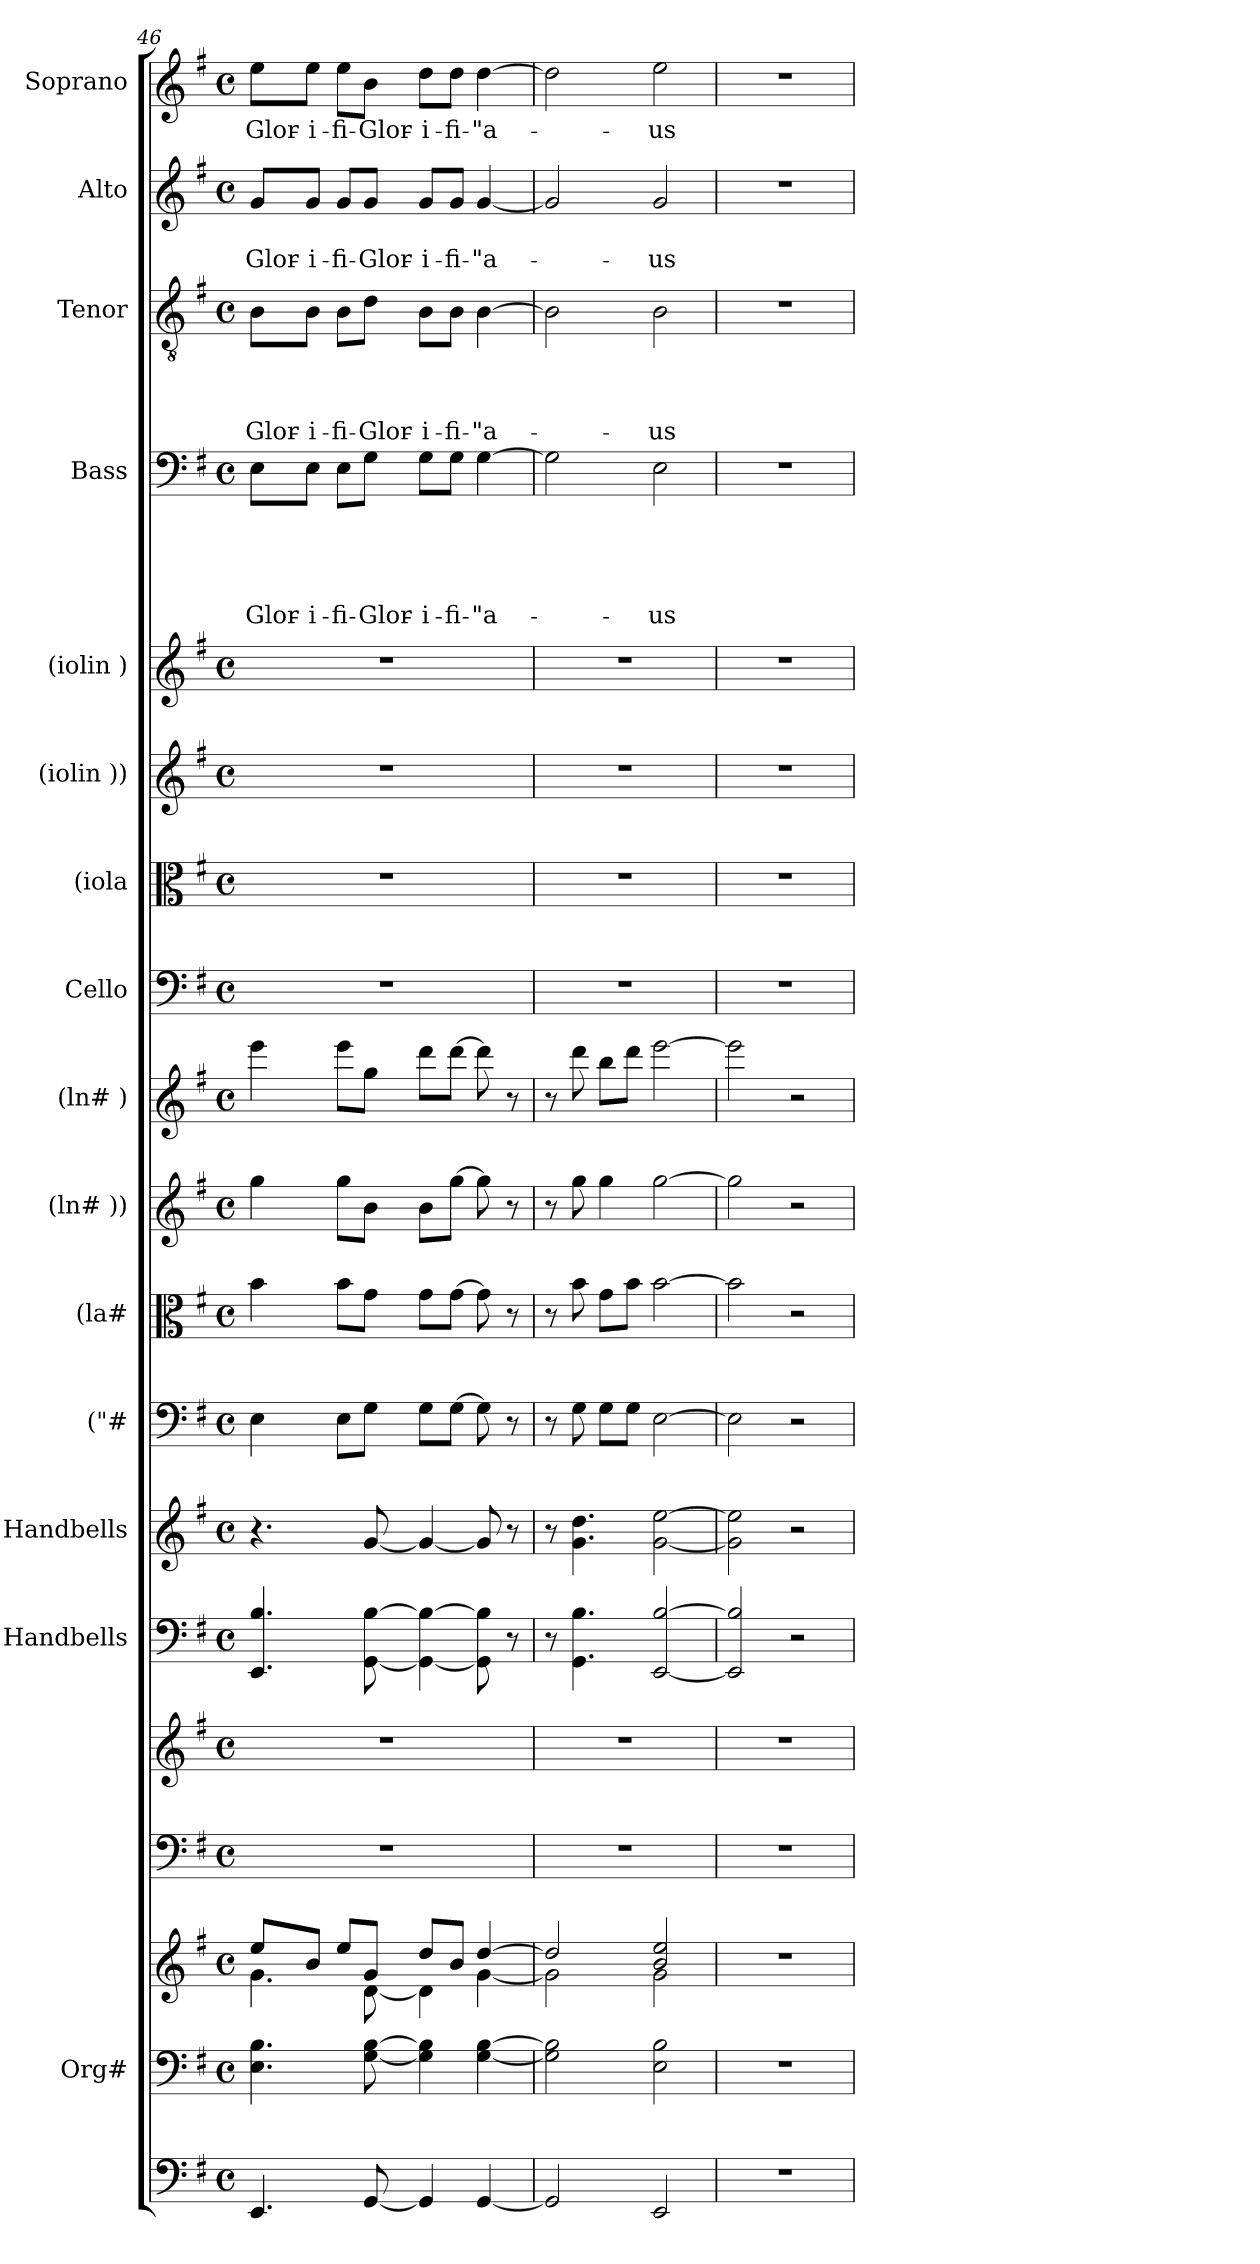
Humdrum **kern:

**kern	**kern	**kern	**kern	**kern	**kern	**kern	**kern	**kern	**kern	**kern	**kern	**kern	**kern	**kern	**kern	**text	**text	**text	**text	**text	**kern	**text	**text	**text	**text	**kern	**text	**text	**kern	**text
*part18	*part17	*part17	*part16	*part15	*part14	*part13	*part12	*part11	*part10	*part9	*part8	*part7	*part6	*part5	*part4	*part4	*part4	*part4	*part4	*part4	*part3	*part3	*part3	*part3	*part3	*part2	*part2	*part2	*part1	*part1
*staff19	*staff18	*staff17	*staff16	*staff15	*staff14	*staff13	*staff12	*staff11	*staff10	*staff9	*staff8	*staff7	*staff6	*staff5	*staff4	*staff4	*staff4	*staff4	*staff4	*staff4	*staff3	*staff3	*staff3	*staff3	*staff3	*staff2	*staff2	*staff2	*staff1	*staff1
*	*I"Org#	*	*	*	*I"Handbells	*I"Handbells	*I"("#	*I"(la#	*I"(ln# ))	*I"(ln# )	*I"Cello	*I"(iola	*I"(iolin ))	*I"(iolin )	*I"Bass	*	*	*	*	*	*I"Tenor	*	*	*	*	*I"Alto	*	*	*I"Soprano	*
*	*	*	*	*	*	*	*	*I'(la#	*I'(ln# ))	*I'(ln# )	*	*	*	*	*I'B	*	*	*	*	*	*I'T	*	*	*	*	*I'A	*	*	*I'S	*
*clefF4	*clefF4	*clefG2	*clefF4	*clefG2	*clefF4	*clefG2	*clefF4	*clefC3	*clefG2	*clefG2	*clefF4	*clefC3	*clefG2	*clefG2	*clefF4	*	*	*	*	*	*clefGv2	*	*	*	*	*clefG2	*	*	*clefG2	*
*k[f#]	*k[f#]	*k[f#]	*k[f#]	*k[f#]	*k[f#]	*k[f#]	*k[f#]	*k[f#]	*k[f#]	*k[f#]	*k[f#]	*k[f#]	*k[f#]	*k[f#]	*k[f#]	*	*	*	*	*	*k[f#]	*	*	*	*	*k[f#]	*	*	*k[f#]	*
*G:	*G:	*G:	*G:	*G:	*G:	*G:	*G:	*G:	*G:	*G:	*G:	*G:	*G:	*G:	*G:	*	*	*	*	*	*G:	*	*	*	*	*G:	*	*	*G:	*
*M4/4	*M4/4	*M4/4	*M4/4	*M4/4	*M4/4	*M4/4	*M4/4	*M4/4	*M4/4	*M4/4	*M4/4	*M4/4	*M4/4	*M4/4	*M4/4	*	*	*	*	*	*M4/4	*	*	*	*	*M4/4	*	*	*M4/4	*
*met(c)	*met(c)	*met(c)	*met(c)	*met(c)	*met(c)	*met(c)	*met(c)	*met(c)	*met(c)	*met(c)	*met(c)	*met(c)	*met(c)	*met(c)	*met(c)	*	*	*	*	*	*met(c)	*	*	*	*	*met(c)	*	*	*met(c)	*
=46	=46	=46	=46	=46	=46	=46	=46	=46	=46	=46	=46	=46	=46	=46	=46	=46	=46	=46	=46	=46	=46	=46	=46	=46	=46	=46	=46	=46	=46	=46
*	*	*^	*	*	*	*	*	*	*	*	*	*	*	*	*	*	*	*	*	*	*	*	*	*	*	*	*	*	*	*
!	!	!	!	!	!	!	!	!	!	!	!	!	!	!	!	!	!	!	!	!	!LO:LY:b	!	!	!	!	!LO:LY:b	!	!	!LO:LY:b	!	!LO:LY:b
4.EE/	4.E\ 4.B\	8ee/L	4.g\	1r	1r	4.EE/ 4.B/	4.r	4E\	4b\	4gg\	4eee\	1r	1r	1r	1r	8E\L	.	.	.	.	-Glor-	8B\L	.	.	.	-Glor-	8g/L	.	-Glor-	8ee\L	-Glor-
!	!	!	!	!	!	!	!	!	!	!	!	!	!	!	!	!	!	!	!	!	!LO:LY:b	!	!	!	!	!LO:LY:b	!	!	!LO:LY:b	!	!LO:LY:b
.	.	8b/J	.	.	.	.	.	.	.	.	.	.	.	.	.	8E\J	.	.	.	.	-i-	8B\J	.	.	.	-i-	8g/J	.	-i-	8ee\J	-i-
!	!	!	!	!	!	!	!	!	!	!	!	!	!	!	!	!	!	!	!	!	!LO:LY:b	!	!	!	!	!LO:LY:b	!	!	!LO:LY:b	!	!LO:LY:b
.	.	8ee/L	.	.	.	.	.	8E\L	8b\L	8gg\L	8eee\L	.	.	.	.	8E\L	.	.	.	.	-fi-	8B\L	.	.	.	-fi-	8g/L	.	-fi-	8ee\L	-fi-
!	!	!	!	!	!	!	!	!	!	!	!	!	!	!	!	!	!	!	!	!	!LO:LY:b:rj	!	!	!	!	!LO:LY:b:rj	!	!	!LO:LY:b:rj	!	!LO:LY:b:rj
[<8GG/	[<8G\ [>8B\	8g/J	[<8d\	.	.	[<8GG\ [>8B\	[<8g/	8G\J	8g\J	8b\J	8gg\J	.	.	.	.	8G\J	.	.	.	.	-Glor-	8d\J	.	.	.	-Glor-	8g/J	.	-Glor-	8b\J	-Glor-
!	!	!	!	!	!	!	!	!	!	!	!	!	!	!	!	!	!	!	!	!	!LO:LY:b	!	!	!	!	!LO:LY:b	!	!	!LO:LY:b	!	!LO:LY:b
4GG/]	4G\] 4B\]	8dd/L	4d\]	.	.	4GG\_ 4B\_	4g/_	8G\L	8g\L	8b\L	8ddd\L	.	.	.	.	8G\L	.	.	.	.	-i-	8B\L	.	.	.	-i-	8g/L	.	-i-	8dd\L	-i-
!	!	!	!	!	!	!	!	!	!	!	!	!	!	!	!	!	!	!	!	!	!LO:LY:b:rj	!	!	!	!	!LO:LY:b:rj	!	!	!LO:LY:b:rj	!	!LO:LY:b:rj
.	.	8b/J	.	.	.	.	.	[>8G\J	[>8g\J	[>8gg\J	[>8ddd\J	.	.	.	.	8G\J	.	.	.	.	-fi-	8B\J	.	.	.	-fi-	8g/J	.	-fi-	8dd\J	-fi-
!	!	!	!	!	!	!	!	!	!	!	!	!	!	!	!	!	!	!	!	!	!LO:LY:b	!	!	!	!	!LO:LY:b	!	!	!LO:LY:b	!	!LO:LY:b
[<4GG/	[<4G\ [>4B\	[>4dd/	[<4g\	.	.	8GG\] 8B\]	8g/]	8G\]	8g\]	8gg\]	8ddd\]	.	.	.	.	[>4G\	.	.	.	.	-"a-	[>4B\	.	.	.	-"a-	[<4g/	.	-"a-	[>4dd\	-"a-
.	.	.	.	.	.	8r	8r	8r	8r	8r	8r	.	.	.	.	.	.	.	.	.	.	.	.	.	.	.	.	.	.	.	.
=47	=47	=47	=47	=47	=47	=47	=47	=47	=47	=47	=47	=47	=47	=47	=47	=47	=47	=47	=47	=47	=47	=47	=47	=47	=47	=47	=47	=47	=47	=47	=47
2GG/]	2G\] 2B\]	2dd/]	2g\]	1r	1r	8r	8r	8r	8r	8r	8ra	1r	1r	1r	1r	2G\]	.	.	.	.	.	2B\]	.	.	.	.	2g/]	.	.	2dd\]	.
.	.	.	.	.	.	4.GG\ 4.B\	4.g\ 4.dd\	8G\	8b\	8gg\	8ddd\	.	.	.	.	.	.	.	.	.	.	.	.	.	.	.	.	.	.	.	.
.	.	.	.	.	.	.	.	8G\L	8g\L	4gg\	8bb\L	.	.	.	.	.	.	.	.	.	.	.	.	.	.	.	.	.	.	.	.
.	.	.	.	.	.	.	.	8G\J	8b\J	.	8ddd\J	.	.	.	.	.	.	.	.	.	.	.	.	.	.	.	.	.	.	.	.
!	!	!	!	!	!	!	!	!	!	!	!	!	!	!	!	!	!	!	!	!	!LO:LY:b	!	!	!	!	!LO:LY:b	!	!	!LO:LY:b	!	!LO:LY:b
2EE/	2E\ 2B\	2b/ 2ee/	2g\	.	.	[<2EE/ [>2B/	[<2g\ [>2ee\	[>2E\	[>2b\	[>2gg\	[>2eee\	.	.	.	.	2E\	.	.	.	.	-us	2B\	.	.	.	-us	2g/	.	-us	2ee\	-us
*	*	*v	*v	*	*	*	*	*	*	*	*	*	*	*	*	*	*	*	*	*	*	*	*	*	*	*	*	*	*	*	*
=48	=48	=48	=48	=48	=48	=48	=48	=48	=48	=48	=48	=48	=48	=48	=48	=48	=48	=48	=48	=48	=48	=48	=48	=48	=48	=48	=48	=48	=48	=48
1r	1r	1r	1r	1r	2EE/] 2B/]	2g\] 2ee\]	2E\]	2b\]	2gg\]	2eee\]	1r	1r	1r	1r	1r	.	.	.	.	.	1r	.	.	.	.	1r	.	.	1r	.
.	.	.	.	.	2r	2r	2r	2r	2r	2r	.	.	.	.	.	.	.	.	.	.	.	.	.	.	.	.	.	.	.	.
=	=	=	=	=	=	=	=	=	=	=	=	=	=	=	=	=	=	=	=	=	=	=	=	=	=	=	=	=	=	=
*-	*-	*-	*-	*-	*-	*-	*-	*-	*-	*-	*-	*-	*-	*-	*-	*-	*-	*-	*-	*-	*-	*-	*-	*-	*-	*-	*-	*-	*-	*-
